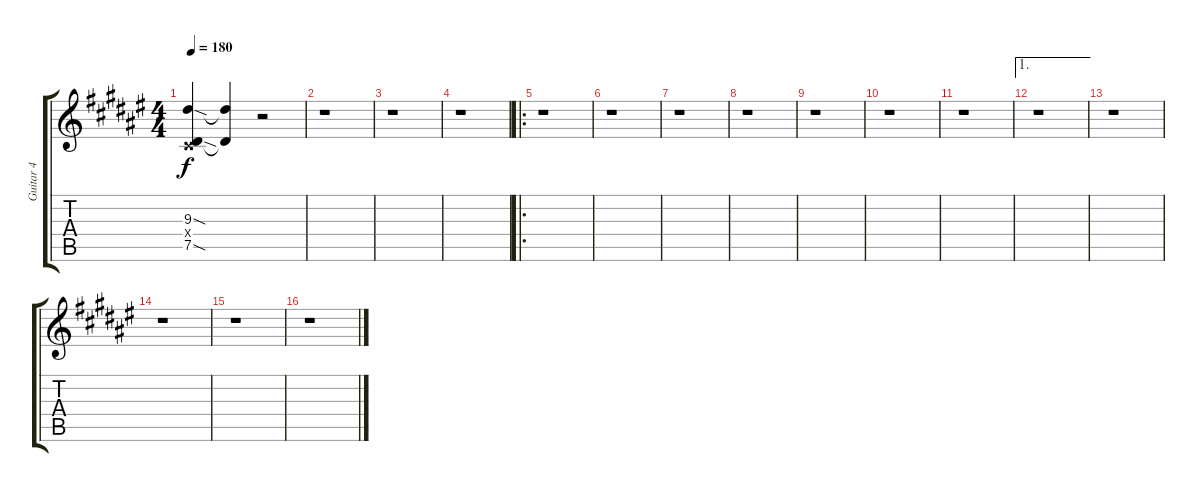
\track ("Guitar 4" "Guitar 4") {instrument distortionguitar}
\staff {score tabs}
\tuning (Eb4 Bb3 Gb3 Db3 Ab2 Eb2) {hide}
\ts (4 4)
\tempo 180
\clef g2
\ks f#
(9.3{sod} 0.4{x} 7.5{sod}).4{dy f} (9.3{t} 7.5{t}).4 r.2 |
r.1 |
r.1 |
r.1 |
\ro
r.1 |
r.1 |
r.1 |
r.1 |
r.1 |
r.1 |
r.1 |
\ae 1
r.1 |
r.1 |
r.1 |
r.1 |
r.1
